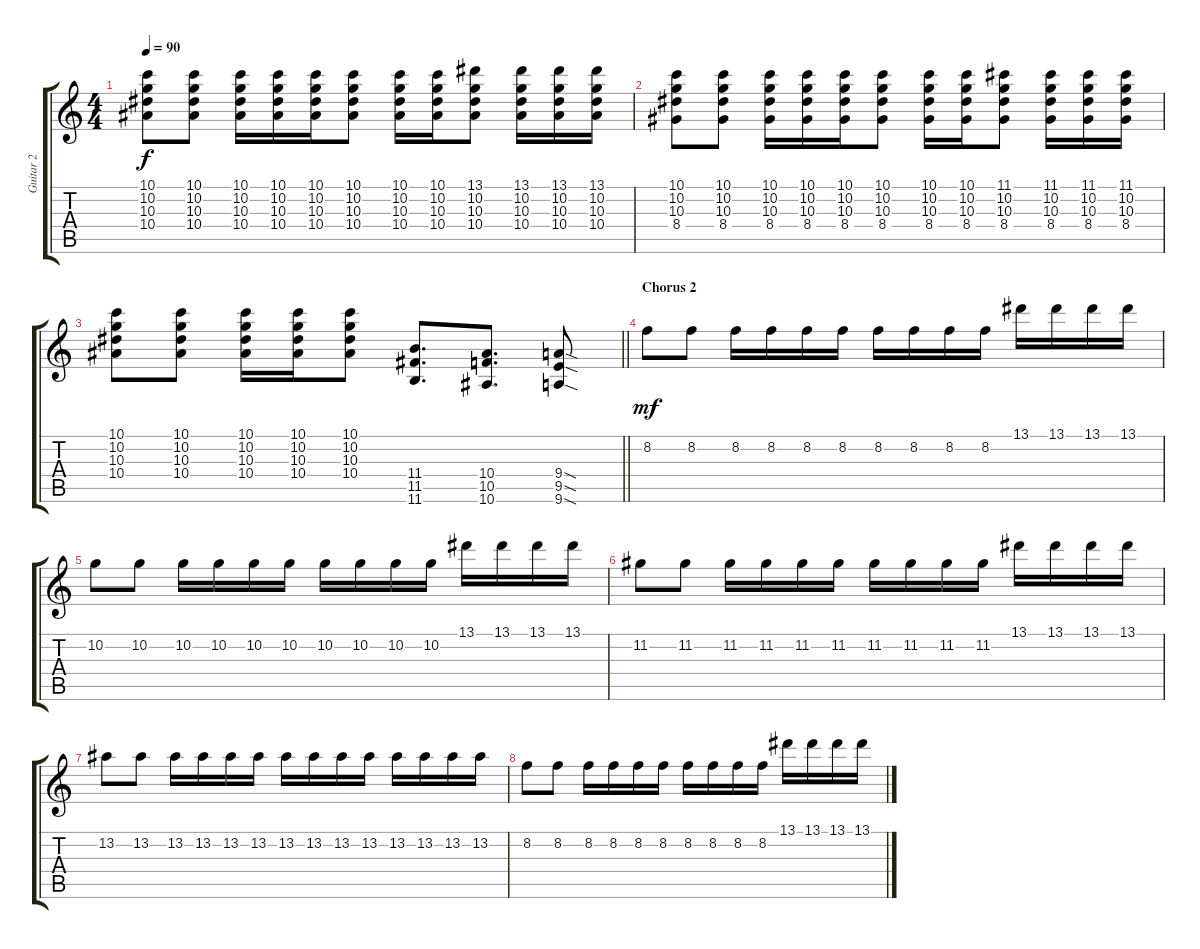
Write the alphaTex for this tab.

\track ("Guitar 2" "Guitar 2") {instrument acousticguitarsteel}
\staff {score tabs}
\tuning (D4 A3 F3 C3 G2 C2) {hide}
\ts (4 4)
\tempo 90
\clef g2
\ks c
(10.1 10.2 10.3 10.4).8{dy f} (10.1 10.2 10.3 10.4).8 (10.1 10.2 10.3 10.4).16 (10.1 10.2 10.3 10.4).16 (10.1 10.2 10.3 10.4).16 (10.1 10.2 10.3 10.4).8 (10.1 10.2 10.3 10.4).16 (10.1 10.2 10.3 10.4).16 (13.1 10.2 10.3 10.4).8 (13.1 10.2 10.3 10.4).16 (13.1 10.2 10.3 10.4).16 (13.1 10.2 10.3 10.4).16 |
(10.1 10.2 10.3 8.4).8 (10.1 10.2 10.3 8.4).8 (10.1 10.2 10.3 8.4).16 (10.1 10.2 10.3 8.4).16 (10.1 10.2 10.3 8.4).16 (10.1 10.2 10.3 8.4).8 (10.1 10.2 10.3 8.4).16 (10.1 10.2 10.3 8.4).16 (11.1 10.2 10.3 8.4).8 (11.1 10.2 10.3 8.4).16 (11.1 10.2 10.3 8.4).16 (11.1 10.2 10.3 8.4).16 |
\barLineRight lightlight
(10.1 10.2 10.3 10.4).8 (10.1 10.2 10.3 10.4).8 (10.1 10.2 10.3 10.4).16 (10.1 10.2 10.3 10.4).16 (10.1 10.2 10.3 10.4).8 (11.4 11.5 11.6).8{d} (10.4 10.5 10.6).8{d} (9.4{sod} 9.5{sod} 9.6{sod}).8 |
\section ("" "Chorus 2")
8.2.8{dy mf} 8.2.8 8.2.16 8.2.16 8.2.16 8.2.16 8.2.16 8.2.16 8.2.16 8.2.16 13.1.16 13.1.16 13.1.16 13.1.16 |
10.2.8 10.2.8 10.2.16 10.2.16 10.2.16 10.2.16 10.2.16 10.2.16 10.2.16 10.2.16 13.1.16 13.1.16 13.1.16 13.1.16 |
11.2.8 11.2.8 11.2.16 11.2.16 11.2.16 11.2.16 11.2.16 11.2.16 11.2.16 11.2.16 13.1.16 13.1.16 13.1.16 13.1.16 |
13.2.8 13.2.8 13.2.16 13.2.16 13.2.16 13.2.16 13.2.16 13.2.16 13.2.16 13.2.16 13.2.16 13.2.16 13.2.16 13.2.16 |
8.2.8 8.2.8 8.2.16 8.2.16 8.2.16 8.2.16 8.2.16 8.2.16 8.2.16 8.2.16 13.1.16 13.1.16 13.1.16 13.1.16
